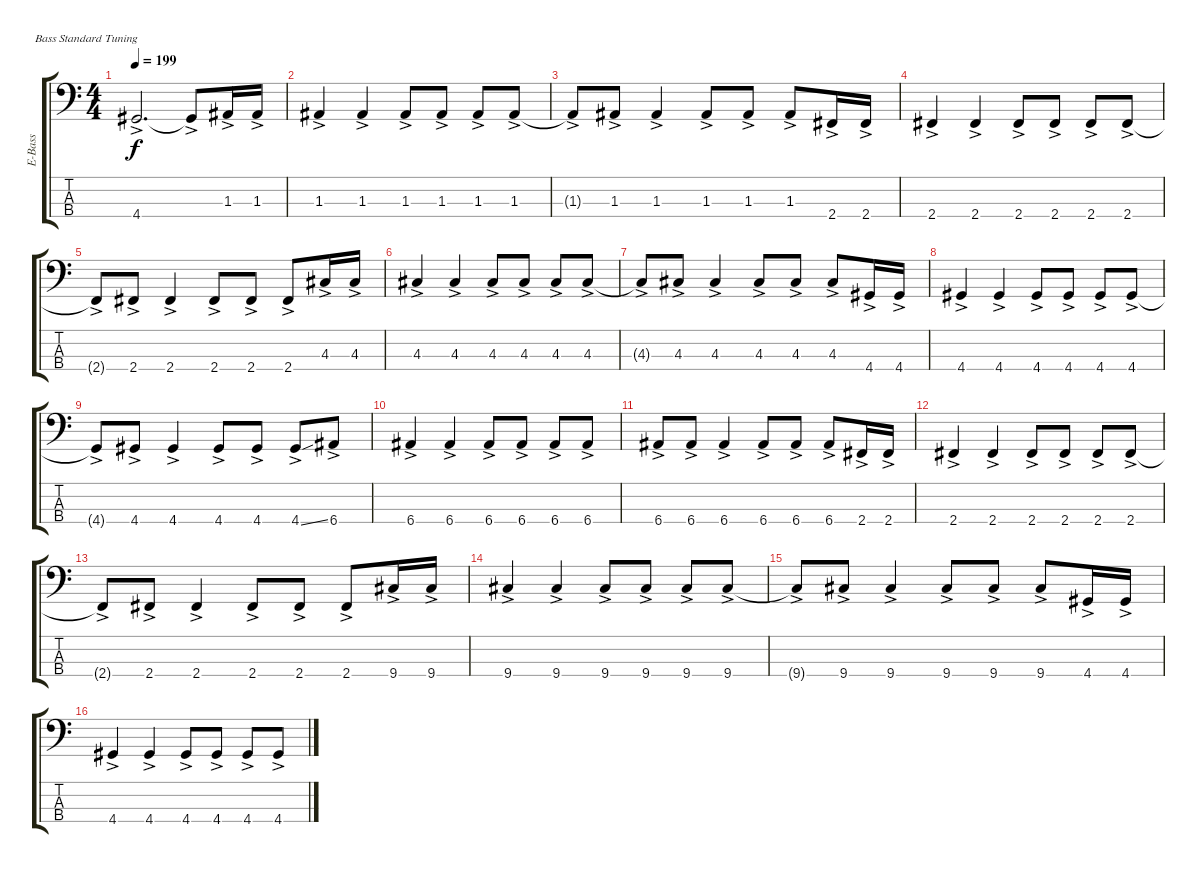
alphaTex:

\track ("Bass" "E-Bass") {instrument electricbassfinger}
\staff {score tabs}
\tuning (G2 D2 A1 E1)
\ts (4 4)
\tempo 199
\clef f4
\ks c
4.4{ac}.2{d dy f} 4.4{ac t}.8 1.3{ac}.16 1.3{ac}.16 |
1.3{ac}.4 1.3{ac}.4 1.3{ac}.8 1.3{ac}.8 1.3{ac}.8 1.3{ac}.8 |
1.3{ac t}.8 1.3{ac}.8 1.3{ac}.4 1.3{ac}.8 1.3{ac}.8 1.3{ac}.8 2.4{ac}.16 2.4{ac}.16 |
2.4{ac}.4 2.4{ac}.4 2.4{ac}.8 2.4{ac}.8 2.4{ac}.8 2.4{ac}.8 |
2.4{ac t}.8 2.4{ac}.8 2.4{ac}.4 2.4{ac}.8 2.4{ac}.8 2.4{ac}.8 4.3{ac}.16 4.3{ac}.16 |
4.3{ac}.4 4.3{ac}.4 4.3{ac}.8 4.3{ac}.8 4.3{ac}.8 4.3{ac}.8 |
4.3{ac t}.8 4.3{ac}.8 4.3{ac}.4 4.3{ac}.8 4.3{ac}.8 4.3{ac}.8 4.4{ac}.16 4.4{ac}.16 |
4.4{ac}.4 4.4{ac}.4 4.4{ac}.8 4.4{ac}.8 4.4{ac}.8 4.4{ac}.8 |
4.4{ac t}.8 4.4{ac}.8 4.4{ac}.4 4.4{ac}.8 4.4{ac}.8 4.4{ss ac}.8 6.4{ac}.8 |
6.4{ac}.4 6.4{ac}.4 6.4{ac}.8 6.4{ac}.8 6.4{ac}.8 6.4{ac}.8 |
6.4{ac}.8 6.4{ac}.8 6.4{ac}.4 6.4{ac}.8 6.4{ac}.8 6.4{ac}.8 2.4{ac}.16 2.4{ac}.16 |
2.4{ac}.4 2.4{ac}.4 2.4{ac}.8 2.4{ac}.8 2.4{ac}.8 2.4{ac}.8 |
2.4{ac t}.8 2.4{ac}.8 2.4{ac}.4 2.4{ac}.8 2.4{ac}.8 2.4{ac}.8 9.4{ac}.16 9.4{ac}.16 |
9.4{ac}.4 9.4{ac}.4 9.4{ac}.8 9.4{ac}.8 9.4{ac}.8 9.4{ac}.8 |
9.4{ac t}.8 9.4{ac}.8 9.4{ac}.4 9.4{ac}.8 9.4{ac}.8 9.4{ac}.8 4.4{ac}.16 4.4{ac}.16 |
4.4{ac}.4 4.4{ac}.4 4.4{ac}.8 4.4{ac}.8 4.4{ac}.8 4.4{ac}.8
